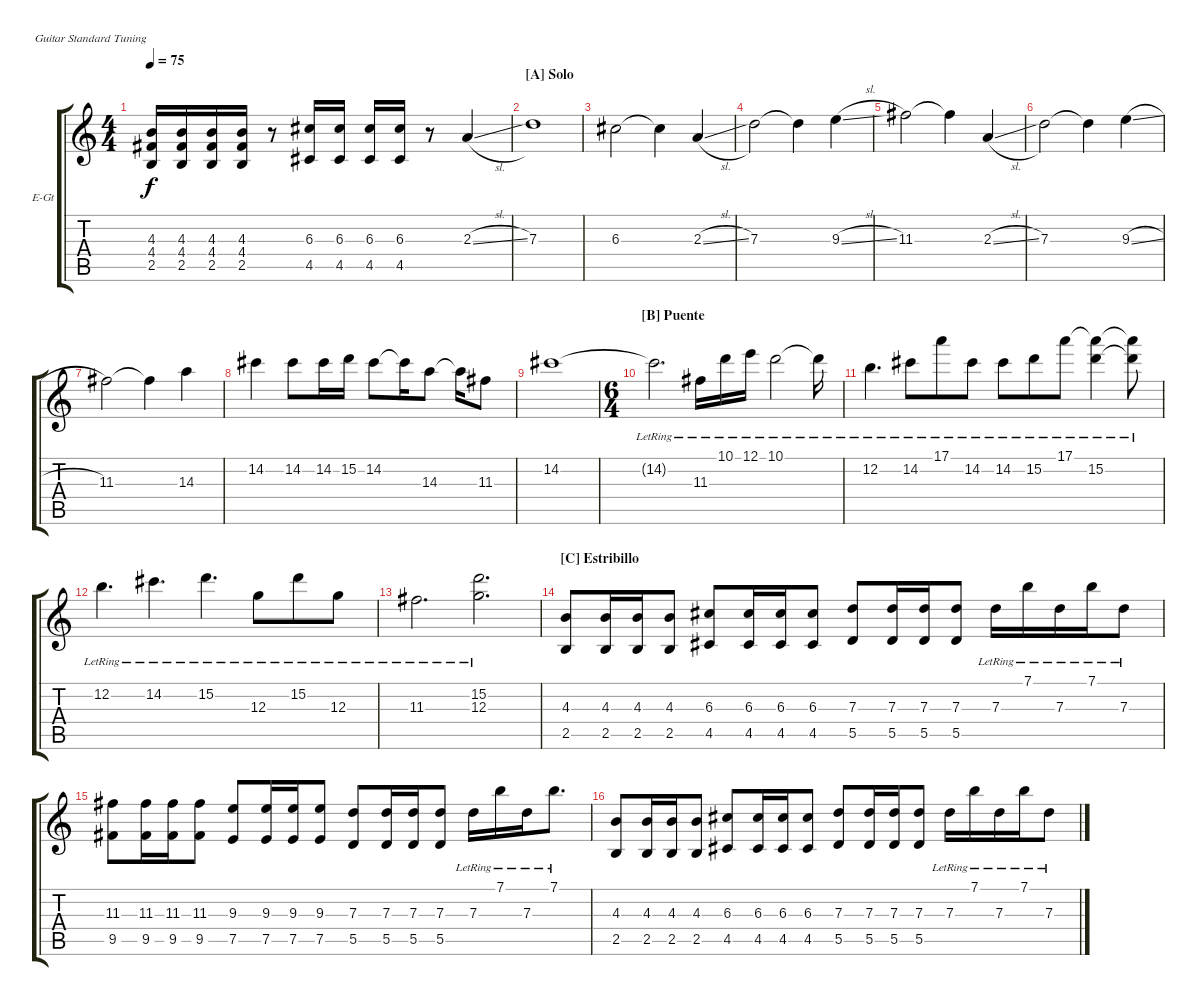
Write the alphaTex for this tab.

\defaultSystemsLayout 4
\bracketExtendMode groupsimilarinstruments
\firstSystemTrackNameOrientation horizontal
\otherSystemsTrackNameOrientation horizontal
\track ("L.Guitar" "E-Gt") {instrument electricguitarclean}
\staff {score tabs}
\tuning (E4 B3 G3 D3 A2 E2)
\ts (4 4)
\tempo 75
\clef g2
\ks c
(2.5 4.3 4.4).16{dy f} (2.5 4.3 4.4).16 (2.5 4.3 4.4).16 (2.5 4.3 4.4).16 r.8 (4.5 6.3).16 (4.5 6.3).16 (4.5 6.3).16 (4.5 6.3).16 r.8 2.3{sl}.4 |
\section ("A" "Solo")
7.3.1 |
6.3.2 6.3{t}.4 2.3{sl}.4 |
7.3.2 7.3{t}.4 9.3{sl}.4 |
11.3.2 11.3{t}.4 2.3{sl}.4 |
7.3.2 7.3{t}.4 9.3{sl}.4 |
11.3.2 11.3{t}.4 14.3.4 |
14.2.4 14.2.8 14.2.16 15.2.16 14.2.8 14.2{t}.16 14.3.8 14.3{t}.16 11.3.8 |
14.2.1 |
\ts (6 4)
\beaming (8 3 3 3 3)
\section ("B" "Puente")
\scale
0.322206 14.2{lr t}.2{d} 11.3{lr}.16 10.1{lr}.16 12.1{lr}.16 10.1{lr}.2 10.1{lr t}.16 |
\scale
0.285922 12.2{lr}.4{d} 14.2{lr}.8 17.1{lr}.8 14.2{lr}.8 14.2{lr}.8 15.2{lr}.8 17.1{lr}.8 (15.2{lr} 17.1{lr t}).4 (15.2{lr t} 17.1{lr t}).8 |
\scale
0.255443 12.2{lr}.4{d} 14.2{lr}.4{d} 15.2{lr}.4{d} 12.3{lr}.8 15.2{lr}.8 12.3{lr}.8 |
\scale
0.13643 11.3{lr}.2{d} (15.2{lr} 12.3{lr}).2{d} |
\section ("C" "Estribillo")
(2.5 4.3).8 (2.5 4.3).16 (2.5 4.3).16 (2.5 4.3).8 (4.5 6.3).8 (4.5 6.3).16 (4.5 6.3).16 (4.5 6.3).8 (5.5 7.3).8 (5.5 7.3).16 (5.5 7.3).16 (5.5 7.3).8 7.3{lr}.16 7.1{lr}.16 7.3{lr}.16 7.1{lr}.16 7.3{lr}.8 |
(9.5 11.3).8 (9.5 11.3).16 (9.5 11.3).16 (9.5 11.3).8 (7.5 9.3).8 (7.5 9.3).16 (7.5 9.3).16 (7.5 9.3).8 (5.5 7.3).8 (5.5 7.3).16 (5.5 7.3).16 (5.5 7.3).8 7.3{lr}.16 7.1{lr}.16 7.3{lr}.16 7.1{lr}.8{d} |
(2.5 4.3).8 (2.5 4.3).16 (2.5 4.3).16 (2.5 4.3).8 (4.5 6.3).8 (4.5 6.3).16 (4.5 6.3).16 (4.5 6.3).8 (5.5 7.3).8 (5.5 7.3).16 (5.5 7.3).16 (5.5 7.3).8 7.3{lr}.16 7.1{lr}.16 7.3{lr}.16 7.1{lr}.16 7.3{lr}.8
